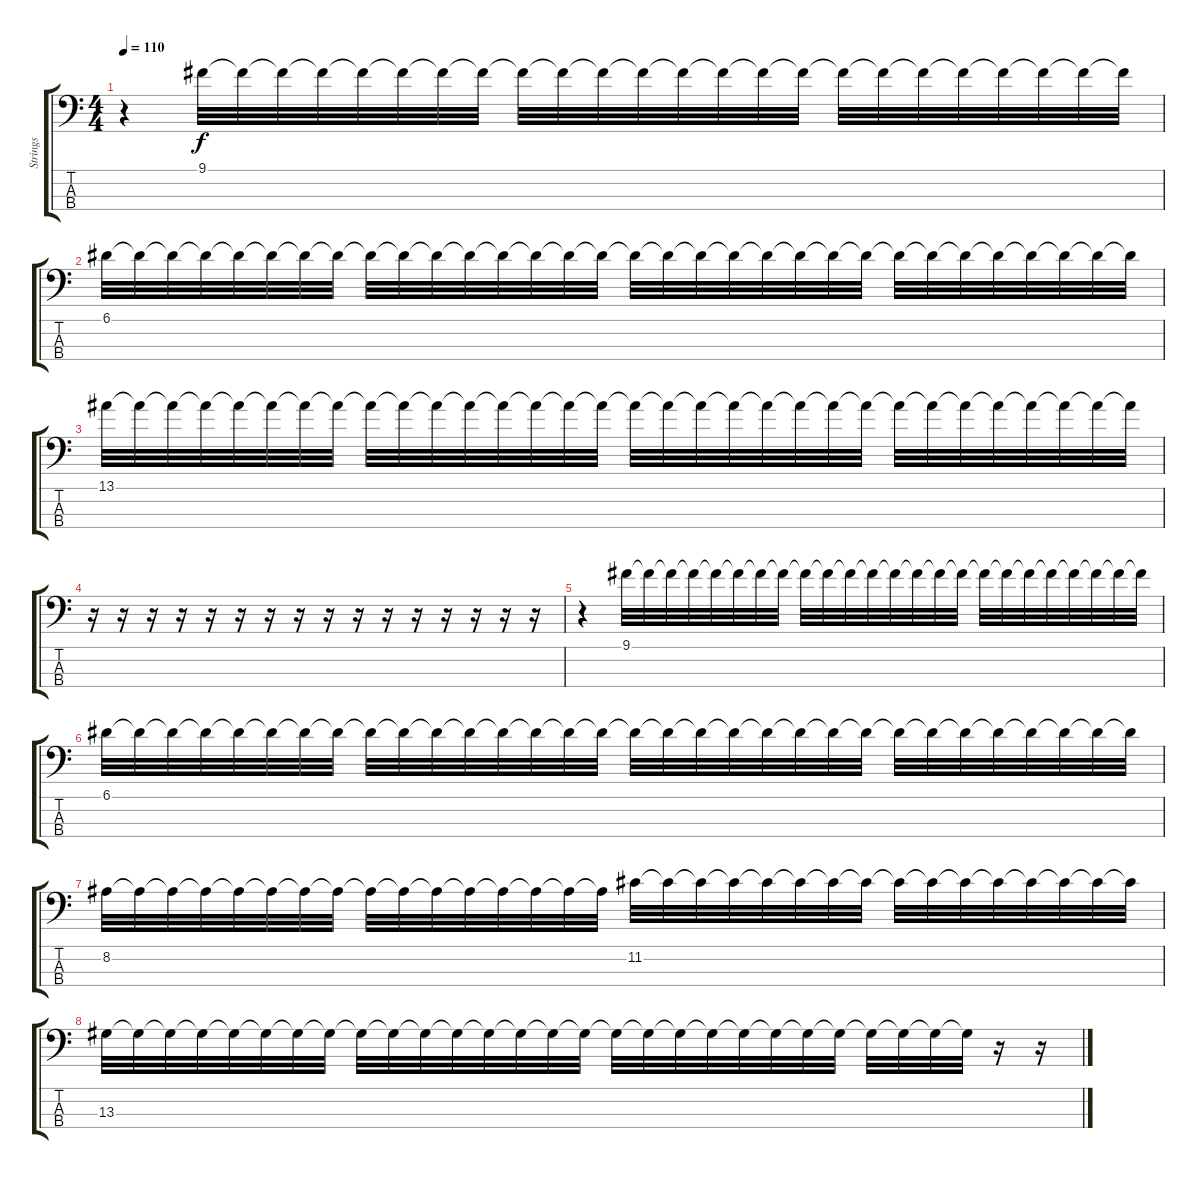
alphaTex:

\track ("Strings" "Strings") {instrument cello}
\staff {score tabs}
\tuning (A3 D3 G2 C2) {hide}
\ts (4 4)
\tempo 110
\clef f4
\ks c
r.4{dy f} 9.1.32 9.1{t}.32 9.1{t}.32 9.1{t}.32 9.1{t}.32 9.1{t}.32 9.1{t}.32 9.1{t}.32 9.1{t}.32 9.1{t}.32 9.1{t}.32 9.1{t}.32 9.1{t}.32 9.1{t}.32 9.1{t}.32 9.1{t}.32 9.1{t}.32 9.1{t}.32 9.1{t}.32 9.1{t}.32 9.1{t}.32 9.1{t}.32 9.1{t}.32 9.1{t}.32 |
6.1.32 6.1{t}.32 6.1{t}.32 6.1{t}.32 6.1{t}.32 6.1{t}.32 6.1{t}.32 6.1{t}.32 6.1{t}.32 6.1{t}.32 6.1{t}.32 6.1{t}.32 6.1{t}.32 6.1{t}.32 6.1{t}.32 6.1{t}.32 6.1{t}.32 6.1{t}.32 6.1{t}.32 6.1{t}.32 6.1{t}.32 6.1{t}.32 6.1{t}.32 6.1{t}.32 6.1{t}.32 6.1{t}.32 6.1{t}.32 6.1{t}.32 6.1{t}.32 6.1{t}.32 6.1{t}.32 6.1{t}.32 |
13.1.32 13.1{t}.32 13.1{t}.32 13.1{t}.32 13.1{t}.32 13.1{t}.32 13.1{t}.32 13.1{t}.32 13.1{t}.32 13.1{t}.32 13.1{t}.32 13.1{t}.32 13.1{t}.32 13.1{t}.32 13.1{t}.32 13.1{t}.32 13.1{t}.32 13.1{t}.32 13.1{t}.32 13.1{t}.32 13.1{t}.32 13.1{t}.32 13.1{t}.32 13.1{t}.32 13.1{t}.32 13.1{t}.32 13.1{t}.32 13.1{t}.32 13.1{t}.32 13.1{t}.32 13.1{t}.32 13.1{t}.32 |
r.16 r.16 r.16 r.16 r.16 r.16 r.16 r.16 r.16 r.16 r.16 r.16 r.16 r.16 r.16 r.16 |
r.4 9.1.32 9.1{t}.32 9.1{t}.32 9.1{t}.32 9.1{t}.32 9.1{t}.32 9.1{t}.32 9.1{t}.32 9.1{t}.32 9.1{t}.32 9.1{t}.32 9.1{t}.32 9.1{t}.32 9.1{t}.32 9.1{t}.32 9.1{t}.32 9.1{t}.32 9.1{t}.32 9.1{t}.32 9.1{t}.32 9.1{t}.32 9.1{t}.32 9.1{t}.32 9.1{t}.32 |
6.1.32 6.1{t}.32 6.1{t}.32 6.1{t}.32 6.1{t}.32 6.1{t}.32 6.1{t}.32 6.1{t}.32 6.1{t}.32 6.1{t}.32 6.1{t}.32 6.1{t}.32 6.1{t}.32 6.1{t}.32 6.1{t}.32 6.1{t}.32 6.1{t}.32 6.1{t}.32 6.1{t}.32 6.1{t}.32 6.1{t}.32 6.1{t}.32 6.1{t}.32 6.1{t}.32 6.1{t}.32 6.1{t}.32 6.1{t}.32 6.1{t}.32 6.1{t}.32 6.1{t}.32 6.1{t}.32 6.1{t}.32 |
8.2.32 8.2{t}.32 8.2{t}.32 8.2{t}.32 8.2{t}.32 8.2{t}.32 8.2{t}.32 8.2{t}.32 8.2{t}.32 8.2{t}.32 8.2{t}.32 8.2{t}.32 8.2{t}.32 8.2{t}.32 8.2{t}.32 8.2{t}.32 11.2.32 11.2{t}.32 11.2{t}.32 11.2{t}.32 11.2{t}.32 11.2{t}.32 11.2{t}.32 11.2{t}.32 11.2{t}.32 11.2{t}.32 11.2{t}.32 11.2{t}.32 11.2{t}.32 11.2{t}.32 11.2{t}.32 11.2{t}.32 |
13.3.32 13.3{t}.32 13.3{t}.32 13.3{t}.32 13.3{t}.32 13.3{t}.32 13.3{t}.32 13.3{t}.32 13.3{t}.32 13.3{t}.32 13.3{t}.32 13.3{t}.32 13.3{t}.32 13.3{t}.32 13.3{t}.32 13.3{t}.32 13.3{t}.32 13.3{t}.32 13.3{t}.32 13.3{t}.32 13.3{t}.32 13.3{t}.32 13.3{t}.32 13.3{t}.32 13.3{t}.32 13.3{t}.32 13.3{t}.32 13.3{t}.32 r.16 r.16
